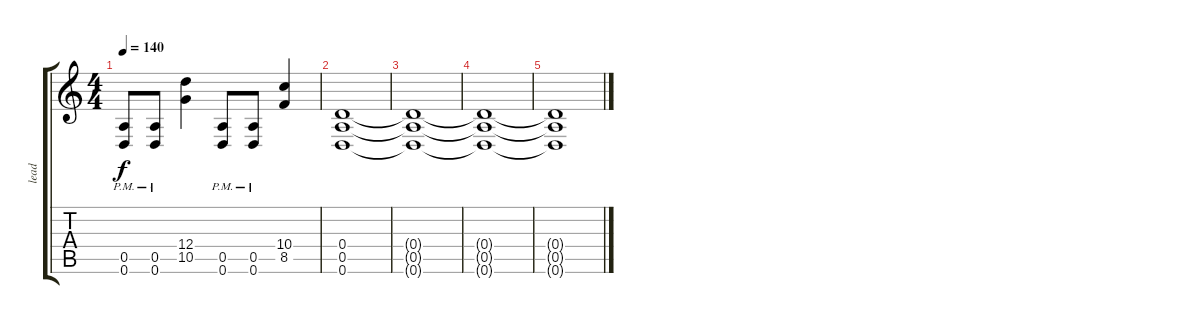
\track ("lead" "lead") {instrument distortionguitar}
\staff {score tabs}
\tuning (E4 B3 G3 D3 A2 D2) {hide}
\ts (4 4)
\tempo 140
\clef g2
\ks c
(0.5{pm} 0.6{pm}).8{dy f} (0.5{pm} 0.6{pm}).8 (12.4 10.5).4 (0.5{pm} 0.6{pm}).8 (0.5{pm} 0.6{pm}).8 (10.4 8.5).4 |
(0.4 0.5 0.6).1{volume 0} |
(0.4{t} 0.5{t} 0.6{t}).1 |
(0.4{t} 0.5{t} 0.6{t}).1 |
(0.4{t} 0.5{t} 0.6{t}).1
